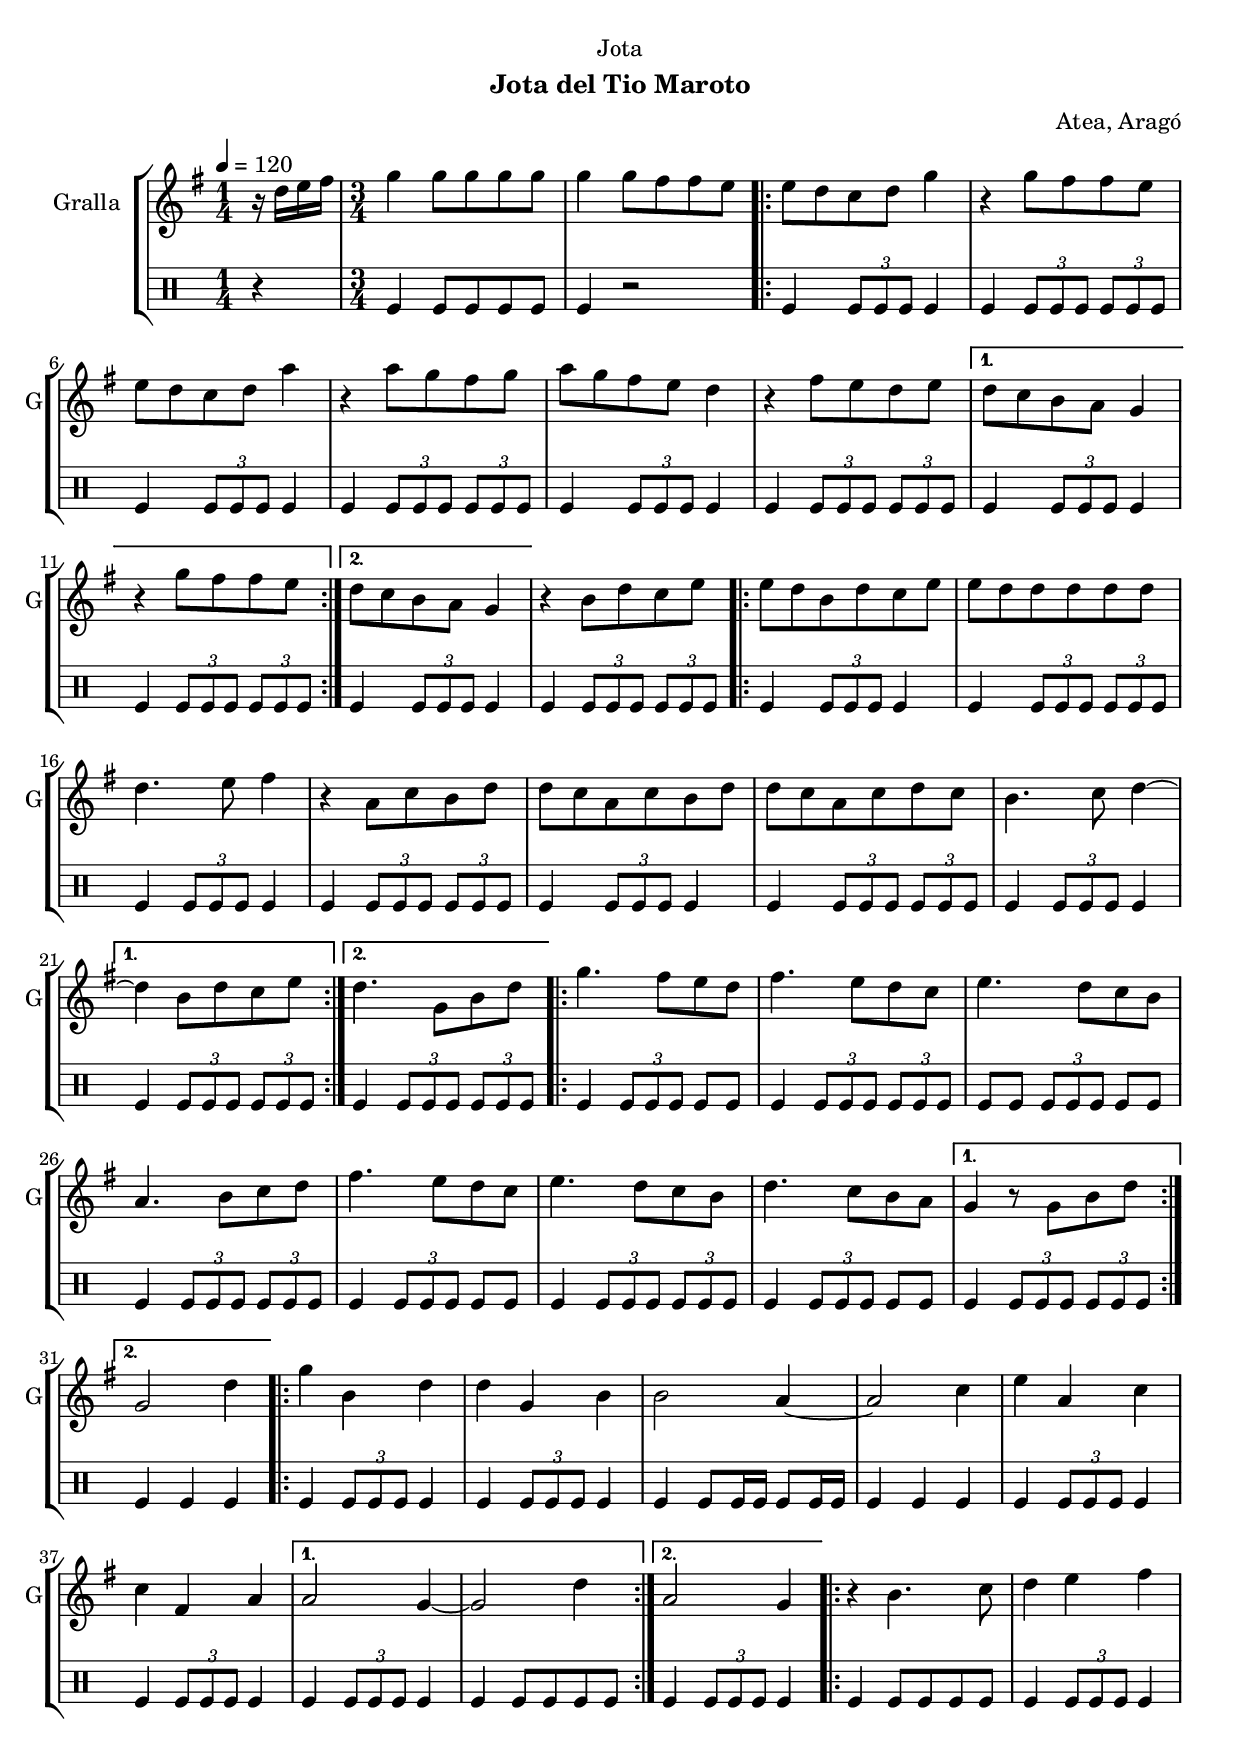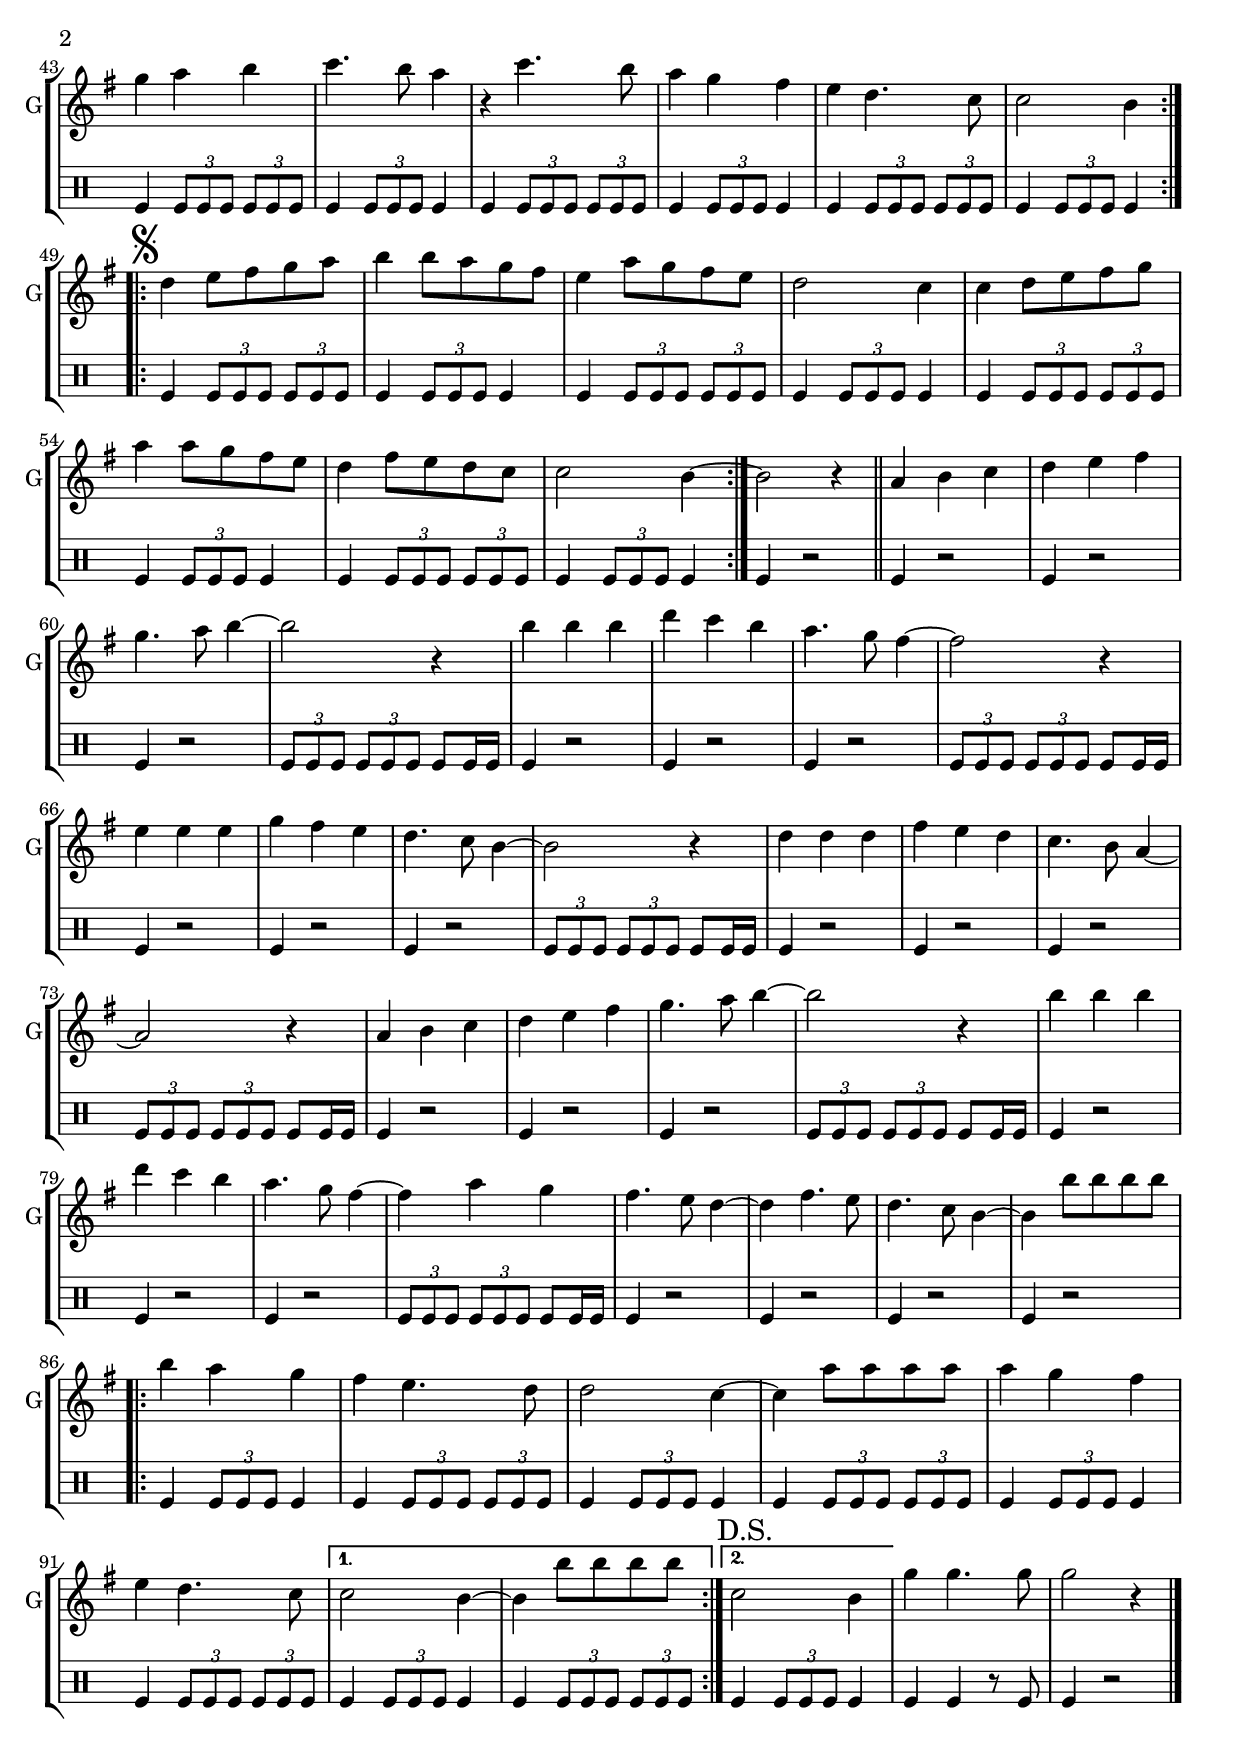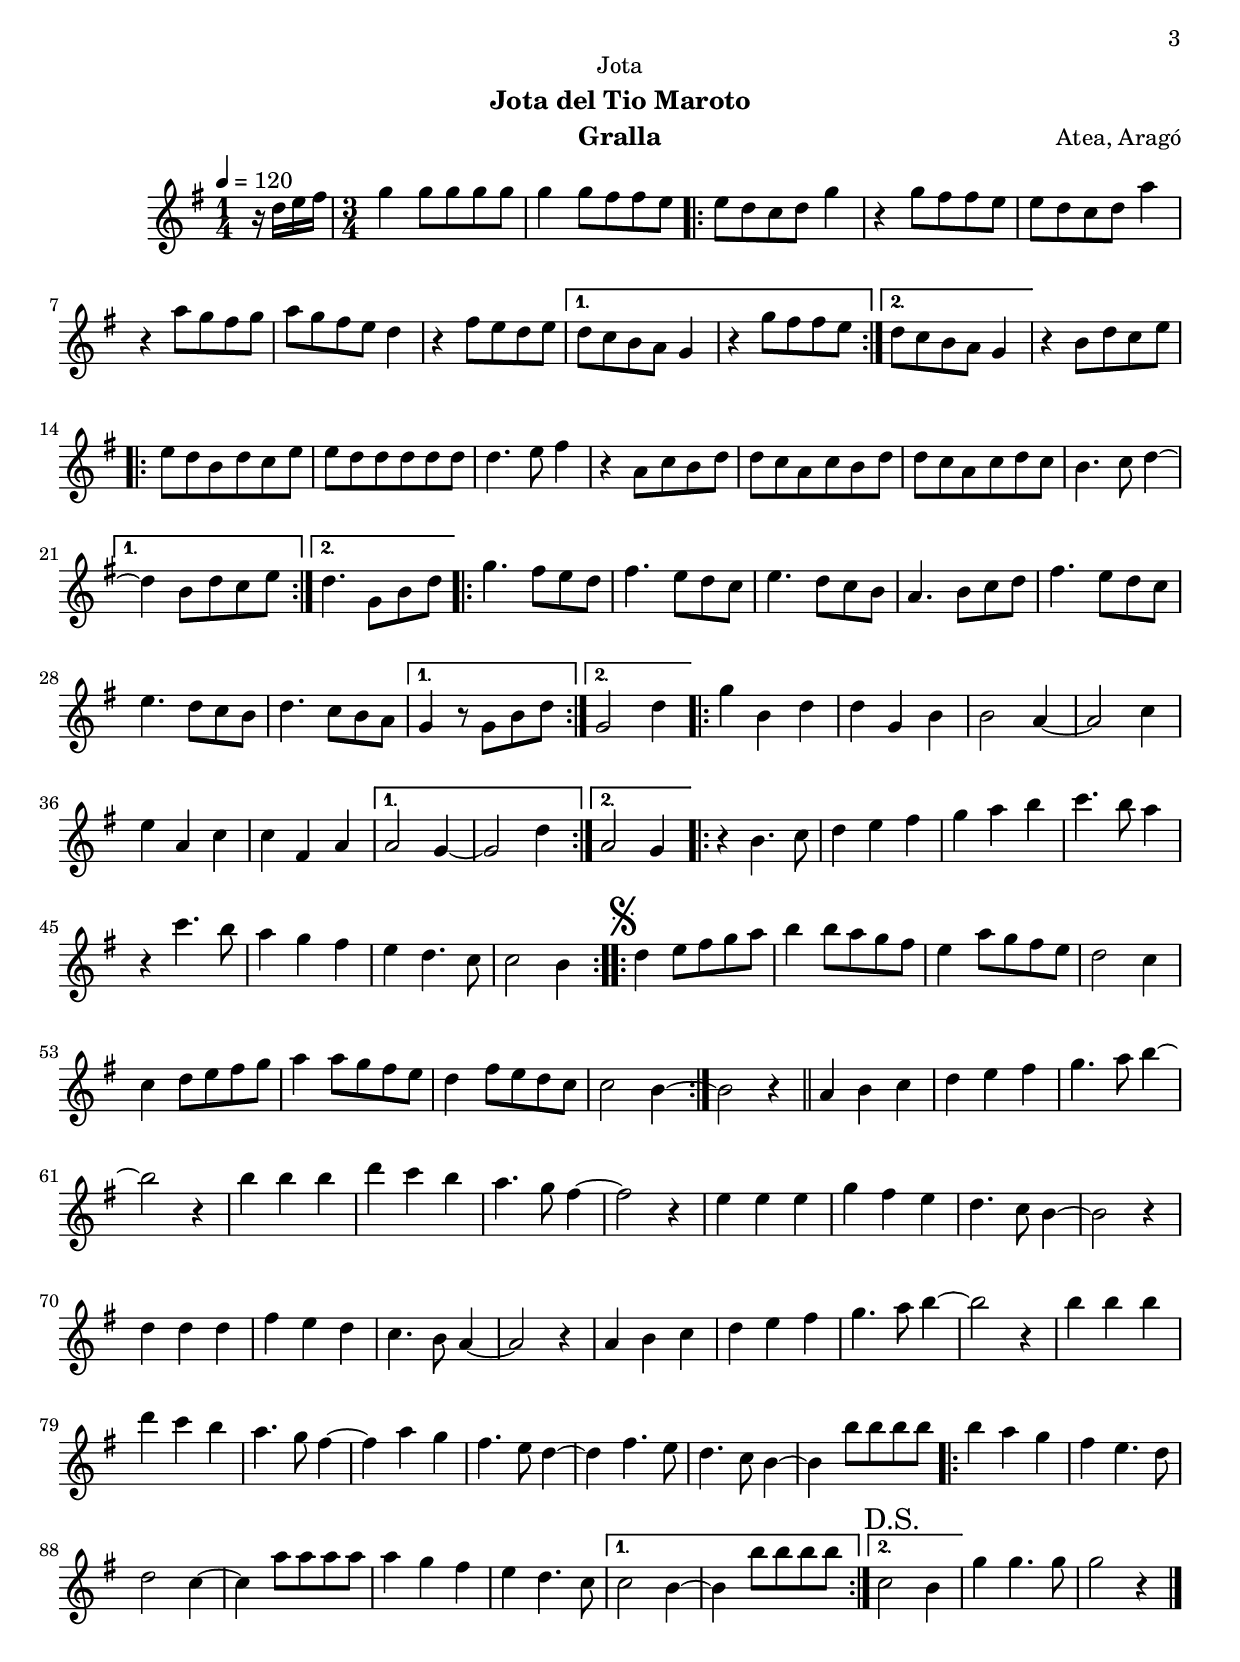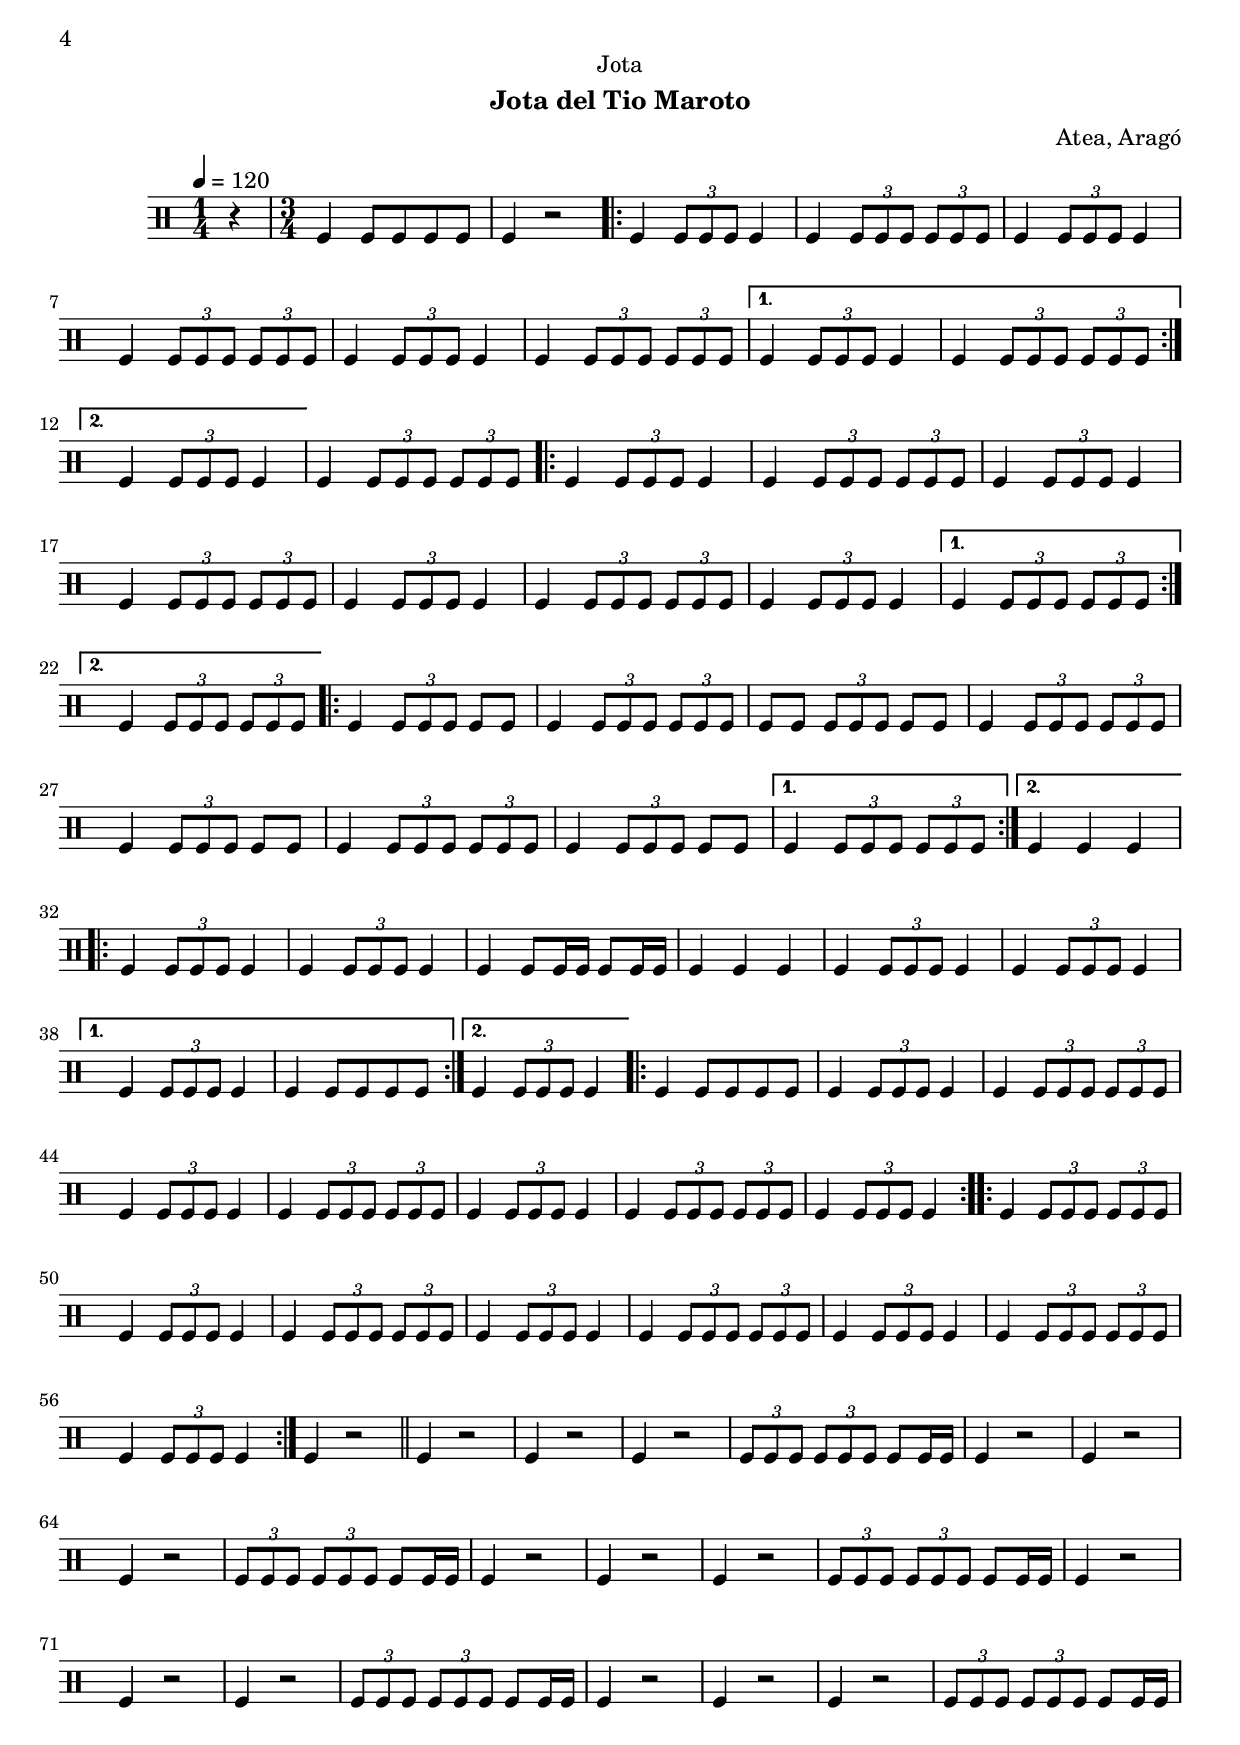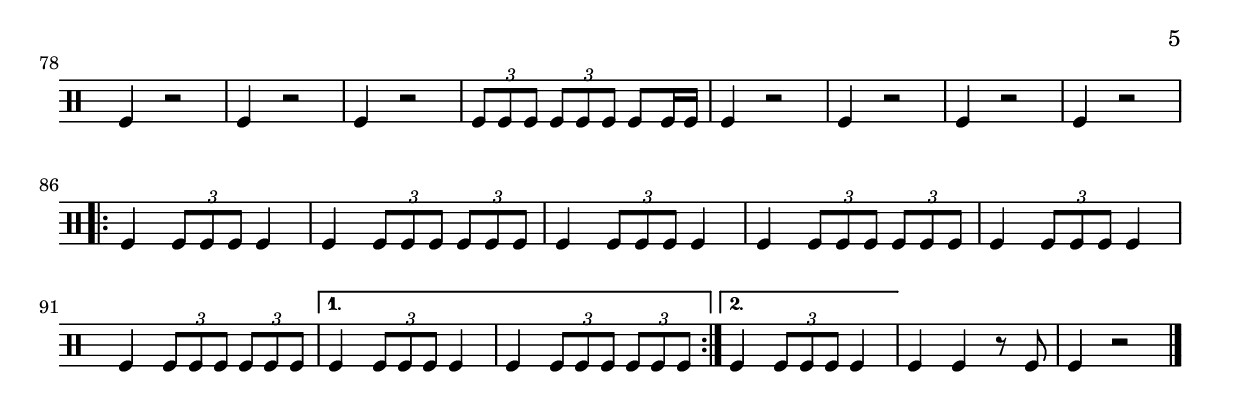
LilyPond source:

\version "2.22.1"

\header {
  dedication="Jota"
  title=""
  subtitle="Jota del Tio Maroto"
  subsubtitle=""
  poet=""
  meter=""
  piece=""
  composer="Atea, Aragó"
  arranger=""
  opus=""
  instrument=""
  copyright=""
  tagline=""
}

liniaroAa =
\relative d''
{
  \tempo 4=120
  \clef treble
  \key g \major
  \time 1/4
  r16 d e fis  |
  \time 3/4   g4 g8 g g g  |
  g4 g8 fis fis e  |
  \repeat volta 2 { e8 d c d g4  |
  %05
  r4 g8 fis fis e  |
  e8 d c d a'4  |
  r4 a8 g fis g  |
  a8 g fis e d4  |
  r4 fis8 e d e }
  %10
  \alternative { { d8 c b a g4  |
  r4 g'8 fis fis e }
  { d8 c b a g4 } }
  r4 b8 d c e  |
  \repeat volta 2 { e8 d b d c e  |
  %15
  e8 d d d d d  |
  d4. e8 fis4  |
  r4 a,8 c b d  |
  d8 c a c b d  |
  d8 c a c d c  |
  %20
  b4. c8 d4 ~ }
  \alternative { { d4 b8 d c e }
  { d4. g,8 b d } }
  \repeat volta 2 { g4. fis8 e d  |
  fis4. e8 d c  |
  %25
  e4. d8 c b  |
  a4. b8 c d  |
  fis4. e8 d c  |
  e4. d8 c b  |
  d4. c8 b a }
  %30
  \alternative { { g4 r8 g b d }
  { g,2 d'4 } }
  \repeat volta 2 { g4 b, d  |
  d4 g, b  |
  b2 a4 ~  |
  %35
  a2 c4  |
  e4 a, c  |
  c4 fis, a }
  \alternative { { a2 g4 ~  |
  g2 d'4 }
  %40
  { a2 g4 } }
  \repeat volta 2 { r4 b4. c8  |
  d4 e fis  |
  g4 a b  |
  c4. b8 a4  |
  %45
  r4 c4. b8  |
  a4 g fis  |
  e4 d4. c8  |
  c2 b4  | }
  \repeat volta 2 { \mark \markup {\musicglyph #"scripts.segno"} d4 e8 fis g a  |
  %50
  b4 b8 a g fis  |
  e4 a8 g fis e  |
  d2 c4  |
  c4 d8 e fis g  |
  a4 a8 g fis e  |
  %55
  d4 fis8 e d c  |
  c2 b4 ~  | }
  b2 r4  \bar "||"
  a4 b c  |
  d4 e fis  |
  %60
  g4. a8 b4 ~  |
  b2 r4  |
  b4 b b  |
  d4 c b  |
  a4. g8 fis4 ~  |
  %65
  fis2 r4  |
  e4 e e  |
  g4 fis e  |
  d4. c8 b4 ~  |
  b2 r4  |
  %70
  d4 d d  |
  fis4 e d  |
  c4. b8 a4 ~  |
  a2 r4  |
  a4 b c  |
  %75
  d4 e fis  |
  g4. a8 b4 ~  |
  b2 r4  |
  b4 b b  |
  d4 c b  |
  %80
  a4. g8 fis4 ~  |
  fis4 a g  |
  fis4. e8 d4 ~  |
  d4 fis4. e8  |
  d4. c8 b4 ~  |
  %85
  b4 b'8 b b b  |
  \repeat volta 2 { b4 a g  |
  fis4 e4. d8  |
  d2 c4 ~  |
  c4 a'8 a a a  |
  %90
  a4 g fis  |
  e4 d4. c8 }
  \alternative { { c2 b4 ~  |
  b4 b'8 b b b }
  { \mark "D.S." c,2 b4 } }
  %95
  g'4 g4. g8  |
  g2 r4  \bar "|."
}

liniaroAb =
\drummode
{
  \tempo 4=120
  \time 1/4
  r4  |
  \time 3/4   tomfl4 tomfl8 tomfl tomfl tomfl  |
  tomfl4 r2  |
  \repeat volta 2 { tomfl4 \times 2/3 { tomfl8 tomfl tomfl } tomfl4  |
  %05
  tomfl4 \times 2/3 { tomfl8 tomfl tomfl } \times 2/3 { tomfl tomfl tomfl }  |
  tomfl4 \times 2/3 { tomfl8 tomfl tomfl } tomfl4  |
  tomfl4 \times 2/3 { tomfl8 tomfl tomfl } \times 2/3 { tomfl tomfl tomfl }  |
  tomfl4 \times 2/3 { tomfl8 tomfl tomfl } tomfl4  |
  tomfl4 \times 2/3 { tomfl8 tomfl tomfl } \times 2/3 { tomfl tomfl tomfl } }
  %10
  \alternative { { tomfl4 \times 2/3 { tomfl8 tomfl tomfl } tomfl4  |
  tomfl4 \times 2/3 { tomfl8 tomfl tomfl } \times 2/3 { tomfl tomfl tomfl } }
  { tomfl4 \times 2/3 { tomfl8 tomfl tomfl } tomfl4 } }
  tomfl4 \times 2/3 { tomfl8 tomfl tomfl } \times 2/3 { tomfl tomfl tomfl }  |
  \repeat volta 2 { tomfl4 \times 2/3 { tomfl8 tomfl tomfl } tomfl4  |
  %15
  tomfl4 \times 2/3 { tomfl8 tomfl tomfl } \times 2/3 { tomfl tomfl tomfl }  |
  tomfl4 \times 2/3 { tomfl8 tomfl tomfl } tomfl4  |
  tomfl4 \times 2/3 { tomfl8 tomfl tomfl } \times 2/3 { tomfl tomfl tomfl }  |
  tomfl4 \times 2/3 { tomfl8 tomfl tomfl } tomfl4  |
  tomfl4 \times 2/3 { tomfl8 tomfl tomfl } \times 2/3 { tomfl tomfl tomfl }  |
  %20
  tomfl4 \times 2/3 { tomfl8 tomfl tomfl } tomfl4 }
  \alternative { { tomfl4 \times 2/3 { tomfl8 tomfl tomfl } \times 2/3 { tomfl tomfl tomfl } }
  { tomfl4 \times 2/3 { tomfl8 tomfl tomfl } \times 2/3 { tomfl tomfl tomfl } } }
  \repeat volta 2 { tomfl4 \times 2/3 { tomfl8 tomfl tomfl } tomfl tomfl  |
  tomfl4 \times 2/3 { tomfl8 tomfl tomfl } \times 2/3 { tomfl tomfl tomfl }  |
  %25
  tomfl8 tomfl \times 2/3 { tomfl tomfl tomfl } tomfl tomfl  |
  tomfl4 \times 2/3 { tomfl8 tomfl tomfl } \times 2/3 { tomfl tomfl tomfl }  |
  tomfl4 \times 2/3 { tomfl8 tomfl tomfl } tomfl tomfl  |
  tomfl4 \times 2/3 { tomfl8 tomfl tomfl } \times 2/3 { tomfl tomfl tomfl }  |
  tomfl4 \times 2/3 { tomfl8 tomfl tomfl } tomfl tomfl }
  %30
  \alternative { { tomfl4 \times 2/3 { tomfl8 tomfl tomfl } \times 2/3 { tomfl tomfl tomfl } }
  { tomfl4 tomfl tomfl } }
  \repeat volta 2 { tomfl4 \times 2/3 { tomfl8 tomfl tomfl } tomfl4  |
  tomfl4 \times 2/3 { tomfl8 tomfl tomfl } tomfl4  |
  tomfl4 tomfl8 tomfl16 tomfl tomfl8 tomfl16 tomfl  |
  %35
  tomfl4 tomfl tomfl  |
  tomfl4 \times 2/3 { tomfl8 tomfl tomfl } tomfl4  |
  tomfl4 \times 2/3 { tomfl8 tomfl tomfl } tomfl4 }
  \alternative { { tomfl4 \times 2/3 { tomfl8 tomfl tomfl } tomfl4  |
  tomfl4 tomfl8 tomfl tomfl tomfl }
  %40
  { tomfl4 \times 2/3 { tomfl8 tomfl tomfl } tomfl4 } }
  \repeat volta 2 { tomfl4 tomfl8 tomfl tomfl tomfl  |
  tomfl4 \times 2/3 { tomfl8 tomfl tomfl } tomfl4  |
  tomfl4 \times 2/3 { tomfl8 tomfl tomfl } \times 2/3 { tomfl tomfl tomfl }  |
  tomfl4 \times 2/3 { tomfl8 tomfl tomfl } tomfl4  |
  %45
  tomfl4 \times 2/3 { tomfl8 tomfl tomfl } \times 2/3 { tomfl tomfl tomfl }  |
  tomfl4 \times 2/3 { tomfl8 tomfl tomfl } tomfl4  |
  tomfl4 \times 2/3 { tomfl8 tomfl tomfl } \times 2/3 { tomfl tomfl tomfl }  |
  tomfl4 \times 2/3 { tomfl8 tomfl tomfl } tomfl4  | }
  \repeat volta 2 { tomfl4 \times 2/3 { tomfl8 tomfl tomfl } \times 2/3 { tomfl tomfl tomfl }  |
  %50
  tomfl4 \times 2/3 { tomfl8 tomfl tomfl } tomfl4  |
  tomfl4 \times 2/3 { tomfl8 tomfl tomfl } \times 2/3 { tomfl tomfl tomfl }  |
  tomfl4 \times 2/3 { tomfl8 tomfl tomfl } tomfl4  |
  tomfl4 \times 2/3 { tomfl8 tomfl tomfl } \times 2/3 { tomfl tomfl tomfl }  |
  tomfl4 \times 2/3 { tomfl8 tomfl tomfl } tomfl4  |
  %55
  tomfl4 \times 2/3 { tomfl8 tomfl tomfl } \times 2/3 { tomfl tomfl tomfl }  |
  tomfl4 \times 2/3 { tomfl8 tomfl tomfl } tomfl4  | }
  tomfl4 r2  \bar "||"
  tomfl4 r2  |
  tomfl4 r2  |
  %60
  tomfl4 r2  |
  \times 2/3 { tomfl8 tomfl tomfl } \times 2/3 { tomfl tomfl tomfl } tomfl tomfl16 tomfl  |
  tomfl4 r2  |
  tomfl4 r2  |
  tomfl4 r2  |
  %65
  \times 2/3 { tomfl8 tomfl tomfl } \times 2/3 { tomfl tomfl tomfl } tomfl tomfl16 tomfl  |
  tomfl4 r2  |
  tomfl4 r2  |
  tomfl4 r2  |
  \times 2/3 { tomfl8 tomfl tomfl } \times 2/3 { tomfl tomfl tomfl } tomfl tomfl16 tomfl  |
  %70
  tomfl4 r2  |
  tomfl4 r2  |
  tomfl4 r2  |
  \times 2/3 { tomfl8 tomfl tomfl } \times 2/3 { tomfl tomfl tomfl } tomfl tomfl16 tomfl  |
  tomfl4 r2  |
  %75
  tomfl4 r2  |
  tomfl4 r2  |
  \times 2/3 { tomfl8 tomfl tomfl } \times 2/3 { tomfl tomfl tomfl } tomfl tomfl16 tomfl  |
  tomfl4 r2  |
  tomfl4 r2  |
  %80
  tomfl4 r2  |
  \times 2/3 { tomfl8 tomfl tomfl } \times 2/3 { tomfl tomfl tomfl } tomfl tomfl16 tomfl  |
  tomfl4 r2  |
  tomfl4 r2  |
  tomfl4 r2  |
  %85
  tomfl4 r2  |
  \repeat volta 2 { tomfl4 \times 2/3 { tomfl8 tomfl tomfl } tomfl4  |
  tomfl4 \times 2/3 { tomfl8 tomfl tomfl } \times 2/3 { tomfl tomfl tomfl }  |
  tomfl4 \times 2/3 { tomfl8 tomfl tomfl } tomfl4  |
  tomfl4 \times 2/3 { tomfl8 tomfl tomfl } \times 2/3 { tomfl tomfl tomfl }  |
  %90
  tomfl4 \times 2/3 { tomfl8 tomfl tomfl } tomfl4  |
  tomfl4 \times 2/3 { tomfl8 tomfl tomfl } \times 2/3 { tomfl tomfl tomfl } }
  \alternative { { tomfl4 \times 2/3 { tomfl8 tomfl tomfl } tomfl4  |
  tomfl4 \times 2/3 { tomfl8 tomfl tomfl } \times 2/3 { tomfl tomfl tomfl } }
  { tomfl4 \times 2/3 { tomfl8 tomfl tomfl } tomfl4 } }
  %95
  tomfl4 tomfl r8 tomfl  |
  tomfl4 r2  \bar "|."
}

\bookpart {
  \score {
    \new StaffGroup {
      \override Score.RehearsalMark #'self-alignment-X = #LEFT
      <<
        \new Staff \with {instrumentName = #"Gralla" shortInstrumentName = #"G"} \liniaroAa
        \new DrumStaff \with {instrumentName = #"" shortInstrumentName = #" "} \liniaroAb
      >>
    }
    \layout {}
  }
  \score { \unfoldRepeats
    \new StaffGroup {
      \override Score.RehearsalMark #'self-alignment-X = #LEFT
      <<
        \new Staff \with {instrumentName = #"Gralla" shortInstrumentName = #"G"} \liniaroAa
        \new DrumStaff \with {instrumentName = #"" shortInstrumentName = #" "} \liniaroAb
      >>
    }
    \midi {
      \set Staff.midiInstrument = "oboe"
      \set DrumStaff.midiInstrument = "drums"
    }
  }
}

\bookpart {
  \header {instrument="Gralla"}
  \score {
    \new StaffGroup {
      \override Score.RehearsalMark #'self-alignment-X = #LEFT
      <<
        \new Staff \liniaroAa
      >>
    }
    \layout {}
  }
  \score { \unfoldRepeats
    \new StaffGroup {
      \override Score.RehearsalMark #'self-alignment-X = #LEFT
      <<
        \new Staff \liniaroAa
      >>
    }
    \midi {
      \set Staff.midiInstrument = "oboe"
      \set DrumStaff.midiInstrument = "drums"
    }
  }
}

\bookpart {
  \header {instrument=""}
  \score {
    \new StaffGroup {
      \override Score.RehearsalMark #'self-alignment-X = #LEFT
      <<
        \new DrumStaff \liniaroAb
      >>
    }
    \layout {}
  }
  \score { \unfoldRepeats
    \new StaffGroup {
      \override Score.RehearsalMark #'self-alignment-X = #LEFT
      <<
        \new DrumStaff \liniaroAb
      >>
    }
    \midi {
      \set Staff.midiInstrument = "oboe"
      \set DrumStaff.midiInstrument = "drums"
    }
  }
}

